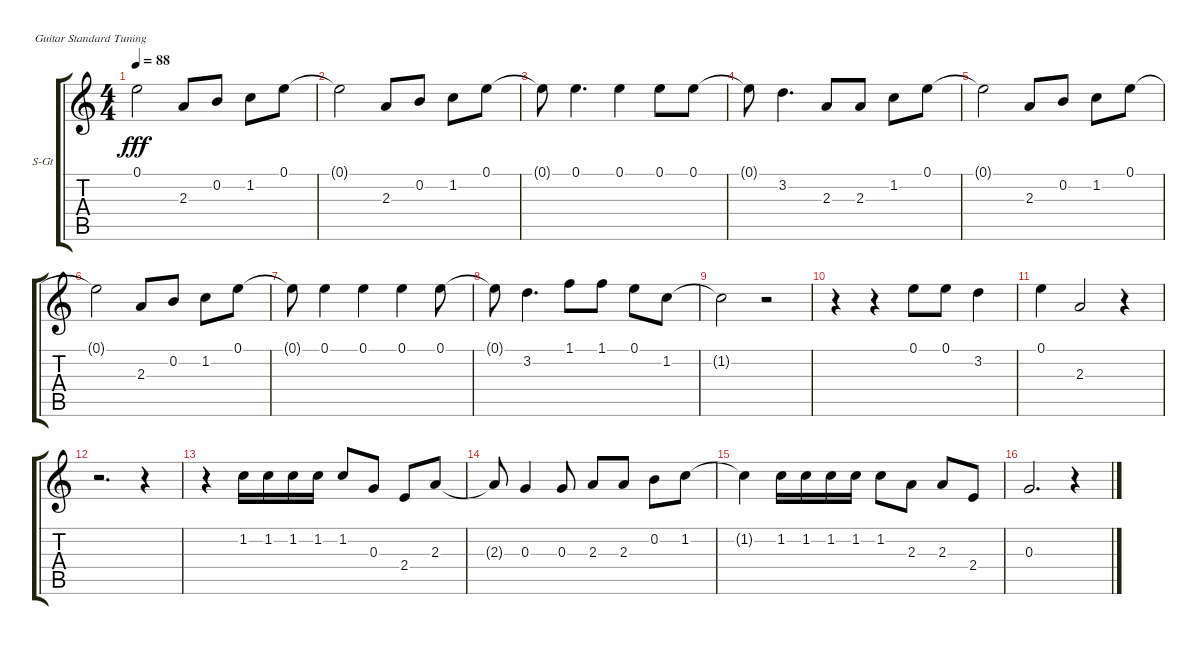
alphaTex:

\defaultSystemsLayout 4
\bracketExtendMode groupsimilarinstruments
\firstSystemTrackNameOrientation horizontal
\otherSystemsTrackNameOrientation horizontal
\track ("Steel Guitar" "S-Gt") {instrument acousticguitarsteel}
\staff {score tabs}
\tuning (E4 B3 G3 D3 A2 E2)
\ts (4 4)
\tempo 88
\clef g2
\scale
0.333333
\ks c
0.1{t}.2{dy fff} 2.3.8 0.2.8 1.2.8 0.1.8 |
\scale
0.333333 0.1{t}.2 2.3.8 0.2.8 1.2.8 0.1.8 |
\scale
0.333333 0.1{t}.8 0.1.4{d} 0.1.4 0.1.8 0.1.8 |
\scale
0.333333 0.1{t}.8 3.2.4{d} 2.3.8 2.3.8 1.2.8 0.1.8 |
\scale
0.333333 0.1{t}.2 2.3.8 0.2.8 1.2.8 0.1.8 |
\scale
0.333333 0.1{t}.2 2.3.8 0.2.8 1.2.8 0.1.8 |
\scale
0.333333 0.1{t}.8 0.1.4 0.1.4 0.1.4 0.1.8 |
\scale
0.333333 0.1{t}.8 3.2.4{d} 1.1.8 1.1.8 0.1.8 1.2.8 |
\scale
0.333333 1.2{t}.2 r.2 |
\scale
0.333333 r.4 r.4 0.1.8 0.1.8 3.2.4 |
\scale
0.333333 0.1.4 2.3.2 r.4 |
\scale
0.333333 r.2{d} r.4 |
\scale
0.333333 r.4 1.2.16 1.2.16 1.2.16 1.2.16 1.2.8 0.3.8 2.4.8 2.3.8 |
\scale
0.333333 2.3{t}.8 0.3.4 0.3.8 2.3.8 2.3.8 0.2.8 1.2.8 |
\scale
0.333333 1.2{t}.4 1.2.16 1.2.16 1.2.16 1.2.16 1.2.8 2.3.8 2.3.8 2.4.8 |
\scale
0.333333 0.3.2{d} r.4
